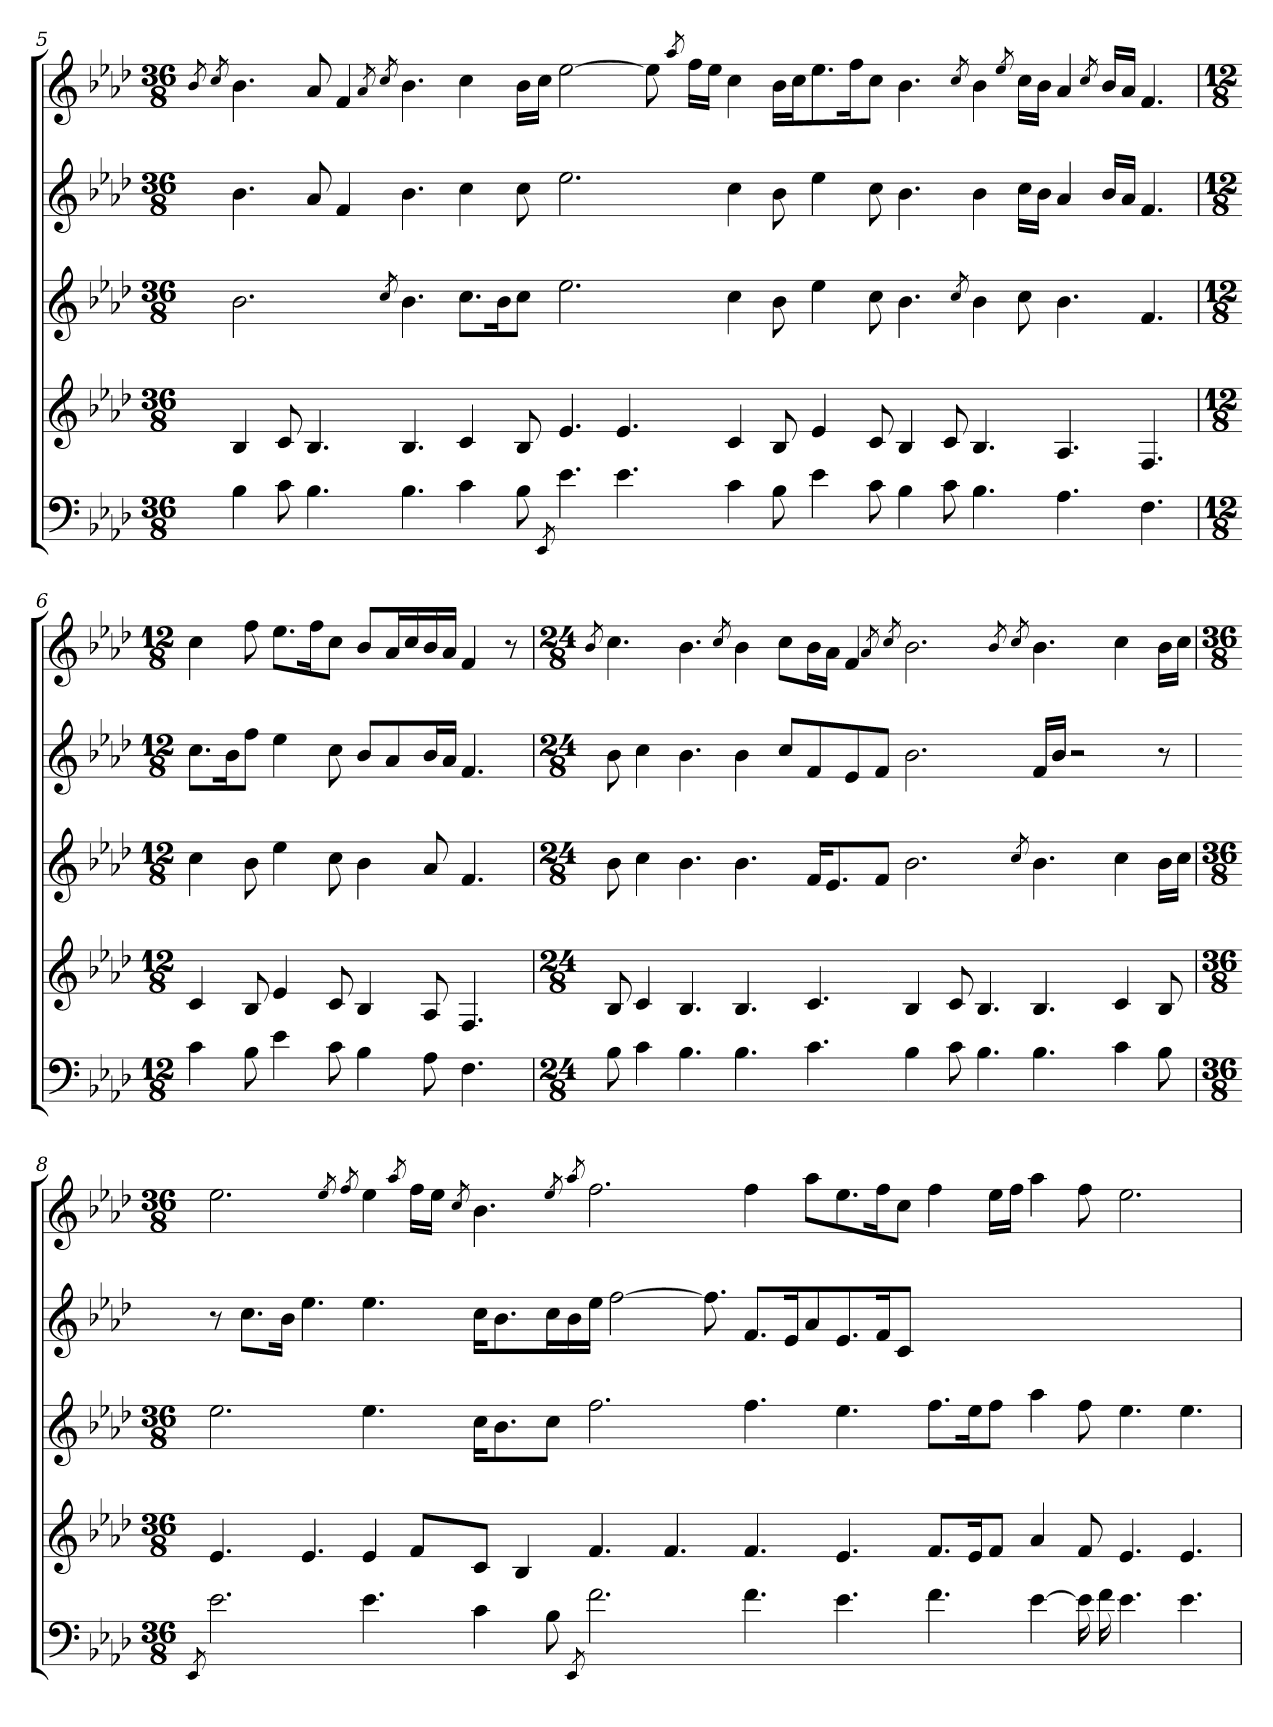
**kern	**kern	**kern	**kern	**kern
*part5	*part4	*part3	*part2	*part1
*staff5	*staff4	*staff3	*staff2	*staff1
*clefF4	*clefG2	*clefG2	*clefG2	*clefG2
*k[b-e-a-d-]	*k[b-e-a-d-]	*k[b-e-a-d-]	*k[b-e-a-d-]	*k[b-e-a-d-]
*M36/8	*M36/8	*M36/8	*M36/8	*M36/8
=5	=5	=5	=5	=5
.	.	.	.	8qb-
.	.	.	.	8qcc
4B-	4B-	2.b-	4.b-	4.b-
8c	8c	.	.	.
4.B-	4.B-	.	8a-	8a-
.	.	.	4f	4f
.	.	.	.	8qa-
.	.	8qcc	.	8qcc
4.B-	4.B-	4.b-	4.b-	4.b-
4c	4c	8.cc\L	4cc	4cc
.	.	16b-\K	.	.
8B-	8B-	8cc\J	8cc	16b-\LL
.	.	.	.	16cc\JJ
8qEE-	.	.	.	.
4.e-	4.e-	2.ee-	2.ee-	[2ee-
4.e-	4.e-	.	.	.
.	.	.	.	8ee-]
.	.	.	.	8qaa-
.	.	.	.	16ff\LL
.	.	.	.	16ee-\JJ
4c	4c	4cc	4cc	4cc
8B-	8B-	8b-	8b-	16b-\LL
.	.	.	.	16cc\J
4e-	4e-	4ee-	4ee-	8.ee-\
.	.	.	.	16ff\K
8c	8c	8cc	8cc	8cc\J
4B-	4B-	4.b-	4.b-	4.b-
8c	8c	.	.	.
.	.	8qcc	.	8qcc
4.B-	4.B-	4b-	4b-	4b-
.	.	.	.	8qee-
.	.	8cc	16cc\LL	16cc\LL
.	.	.	16b-\JJ	16b-\JJ
4.A-	4.A-	4.b-	4a-	4a-
.	.	.	.	8qcc
.	.	.	16b-/LL	16b-/LL
.	.	.	16a-/JJ	16a-/JJ
4.F	4.F	4.f	4.f	4.f
=6	=6	=6	=6	=6
*M12/8	*M12/8	*M12/8	*M12/8	*M12/8
4c	4c	4cc	8.cc\L	4cc
.	.	.	16b-\K	.
8B-	8B-	8b-	8ff\J	8ff
4e-	4e-	4ee-	4ee-	8.ee-\L
.	.	.	.	16ff\K
8c	8c	8cc	8cc	8cc\J
4B-	4B-	4b-	8b-/L	8b-/L
.	.	.	8a-/	16a-/L
.	.	.	.	16cc/
8A-	8A-	8a-	16b-/L	16b-/
.	.	.	16a-/JJ	16a-/JJ
4.F	4.F	4.f	4.f	4f
.	.	.	.	8r
=7	=7	=7	=7	=7
*M24/8	*M24/8	*M24/8	*M24/8	*M24/8
.	.	.	.	8qb-
8B-	8B-	8b-	8b-	4.cc
4c	4c	4cc	4cc	.
4.B-	4.B-	4.b-	4.b-	4.b-
.	.	.	.	8qcc
4.B-	4.B-	4.b-	4b-	4b-
.	.	.	8cc/L	8cc\L
4.c	4.c	16f/KL	8f/	16b-\L
.	.	8.e-/	.	16a-\JJ
.	.	.	8e-/	4f
.	.	8f/J	8f/J	.
.	.	.	.	8qa-
.	.	.	.	8qcc
4B-	4B-	2.b-	2.b-	2.b-
8c	8c	.	.	.
4.B-	4.B-	.	.	.
.	.	.	.	8qb-
.	.	8qcc	.	8qcc
4.B-	4.B-	4.b-	16f/LL	4.b-
.	.	.	16b-/JJ	.
.	.	.	2r	.
4c	4c	4cc	.	4cc
8B-	8B-	16b-\LL	8r	16b-\LL
.	.	16cc\JJ	.	16cc\JJ
=8	=8	=8	=8	=8
*M36/8	*M36/8	*M36/8	*	*M36/8
8qEE-	.	.	.	.
2.e-	4.e-	2.ee-	8r	2.ee-
.	.	.	8.cc\L	.
.	.	.	16b-\Jk	.
.	4.e-	.	4.ee-	.
.	.	.	.	8qee-
.	.	.	.	8qff
4.e-	4e-	4.ee-	4.ee-	4ee-
.	.	.	.	8qaa-
.	8f/L	.	.	16ff\LL
.	.	.	.	16ee-\JJ
.	.	.	.	8qcc
4c	8c/J	16cc\KL	16cc\KL	4.b-
.	.	8.b-\	8.b-\	.
.	4B-	.	.	.
8B-	.	8cc\J	16cc\L	.
.	.	.	16b-\	.
.	.	.	.	8qee-
8qEE-	.	.	.	8qaa-
2.f	4.f	2.ff	16ee-\JJ	2.ff
.	.	.	[2ff	.
.	4.f	.	.	.
.	.	.	8.ff]	.
4.f	4.f	4.ff	8.f/L	4ff
.	.	.	16e-/K	.
.	.	.	8a-/	8aa-\L
4.e-	4.e-	4.ee-	8.e-/	8.ee-\
.	.	.	16f/K	16ff\K
.	.	.	8c/J	8cc\J
4.f	8.f/L	8.ff\L	1.ryy	4ff
.	16e-/K	16ee-\K	.	.
.	8f/J	8ff\J	.	16ee-\LL
.	.	.	.	16ff\JJ
[4e-	4a-	4aa-	.	4aa-
16e-]	8f	8ff	.	8ff
16f	.	.	.	.
4.e-	4.e-	4.ee-	.	2.ee-
4.e-	4.e-	4.ee-	.	.
=	=	=	=	=
*-	*-	*-	*-	*-
